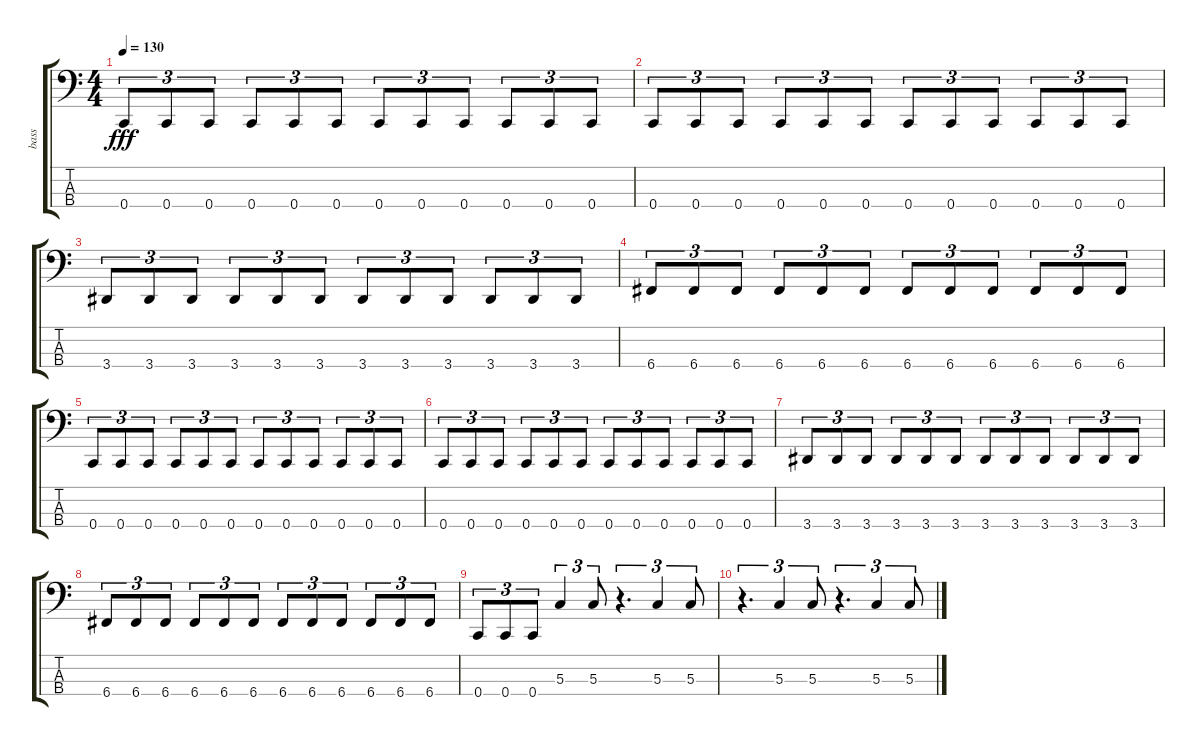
\track ("bass" "bass") {instrument electricbassfinger}
\staff {score tabs}
\tuning (F2 C2 G1 C1) {hide}
\ts (4 4)
\tempo 130
\clef f4
\ks c
0.4.8{tu (3 2) dy fff} 0.4.8{tu (3 2)} 0.4.8{tu (3 2)} 0.4.8{tu (3 2)} 0.4.8{tu (3 2)} 0.4.8{tu (3 2)} 0.4.8{tu (3 2)} 0.4.8{tu (3 2)} 0.4.8{tu (3 2)} 0.4.8{tu (3 2)} 0.4.8{tu (3 2)} 0.4.8{tu (3 2)} |
0.4.8{tu (3 2)} 0.4.8{tu (3 2)} 0.4.8{tu (3 2)} 0.4.8{tu (3 2)} 0.4.8{tu (3 2)} 0.4.8{tu (3 2)} 0.4.8{tu (3 2)} 0.4.8{tu (3 2)} 0.4.8{tu (3 2)} 0.4.8{tu (3 2)} 0.4.8{tu (3 2)} 0.4.8{tu (3 2)} |
3.4.8{tu (3 2)} 3.4.8{tu (3 2)} 3.4.8{tu (3 2)} 3.4.8{tu (3 2)} 3.4.8{tu (3 2)} 3.4.8{tu (3 2)} 3.4.8{tu (3 2)} 3.4.8{tu (3 2)} 3.4.8{tu (3 2)} 3.4.8{tu (3 2)} 3.4.8{tu (3 2)} 3.4.8{tu (3 2)} |
6.4.8{tu (3 2)} 6.4.8{tu (3 2)} 6.4.8{tu (3 2)} 6.4.8{tu (3 2)} 6.4.8{tu (3 2)} 6.4.8{tu (3 2)} 6.4.8{tu (3 2)} 6.4.8{tu (3 2)} 6.4.8{tu (3 2)} 6.4.8{tu (3 2)} 6.4.8{tu (3 2)} 6.4.8{tu (3 2)} |
0.4.8{tu (3 2)} 0.4.8{tu (3 2)} 0.4.8{tu (3 2)} 0.4.8{tu (3 2)} 0.4.8{tu (3 2)} 0.4.8{tu (3 2)} 0.4.8{tu (3 2)} 0.4.8{tu (3 2)} 0.4.8{tu (3 2)} 0.4.8{tu (3 2)} 0.4.8{tu (3 2)} 0.4.8{tu (3 2)} |
0.4.8{tu (3 2)} 0.4.8{tu (3 2)} 0.4.8{tu (3 2)} 0.4.8{tu (3 2)} 0.4.8{tu (3 2)} 0.4.8{tu (3 2)} 0.4.8{tu (3 2)} 0.4.8{tu (3 2)} 0.4.8{tu (3 2)} 0.4.8{tu (3 2)} 0.4.8{tu (3 2)} 0.4.8{tu (3 2)} |
3.4.8{tu (3 2)} 3.4.8{tu (3 2)} 3.4.8{tu (3 2)} 3.4.8{tu (3 2)} 3.4.8{tu (3 2)} 3.4.8{tu (3 2)} 3.4.8{tu (3 2)} 3.4.8{tu (3 2)} 3.4.8{tu (3 2)} 3.4.8{tu (3 2)} 3.4.8{tu (3 2)} 3.4.8{tu (3 2)} |
6.4.8{tu (3 2)} 6.4.8{tu (3 2)} 6.4.8{tu (3 2)} 6.4.8{tu (3 2)} 6.4.8{tu (3 2)} 6.4.8{tu (3 2)} 6.4.8{tu (3 2)} 6.4.8{tu (3 2)} 6.4.8{tu (3 2)} 6.4.8{tu (3 2)} 6.4.8{tu (3 2)} 6.4.8{tu (3 2)} |
0.4.8{tu (3 2)} 0.4.8{tu (3 2)} 0.4.8{tu (3 2)} 5.3.4{tu (3 2)} 5.3.8{tu (3 2)} r.4{d tu (3 2)} 5.3.4{tu (3 2)} 5.3.8{tu (3 2)} |
r.4{d tu (3 2)} 5.3.4{tu (3 2)} 5.3.8{tu (3 2)} r.4{d tu (3 2)} 5.3.4{tu (3 2)} 5.3.8{tu (3 2)}
